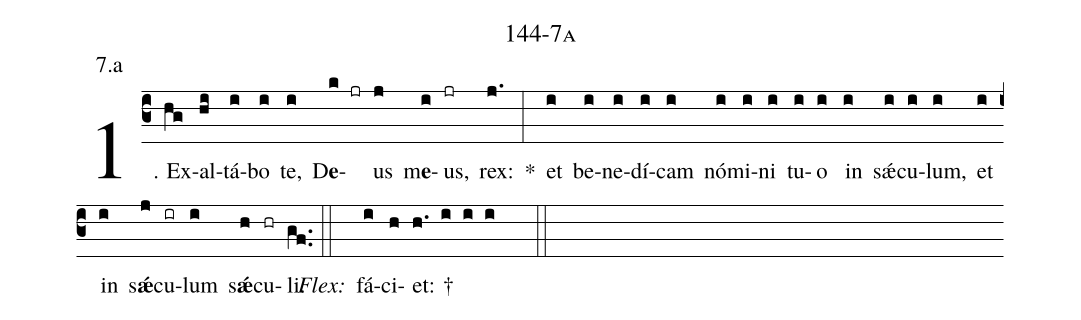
name: 144-7a;
annotation: 7.a;
%%
(c3)1. Ex(hg)al(hi)tá(i)bo(i) te,(i) D<b>e</b>(k jr)us(j) m<b>e</b>(i)us,(jr) rex:(j.) *(:) et(i) be(i)ne(i)dí(i)cam(i) nó(i)mi(i)ni(i) tu(i)o(i) in(i) sǽ(i)cu(i)lum,(i) et(i) in(i) s<b>ǽ</b>(j)cu(ir)lum(i) s<b>ǽ</b>(h)cu(hr)li.(gf..) (::)
<i>Flex:</i>()  fá(i)ci(h)et: †(h. i i i  ::)
